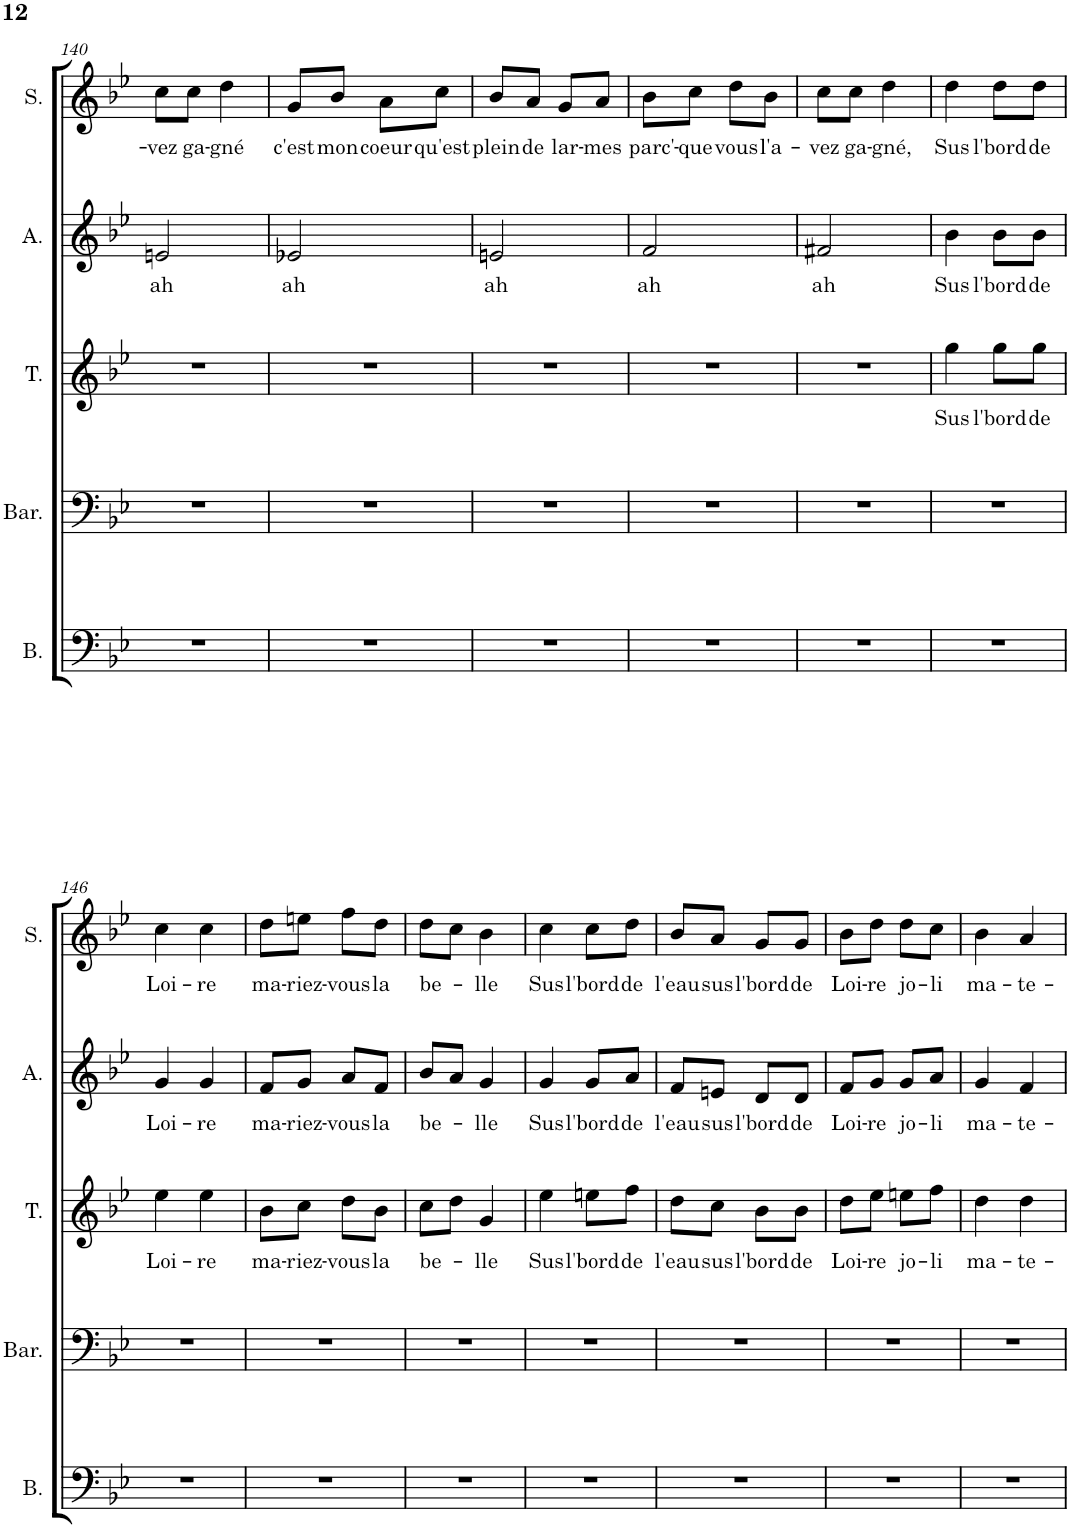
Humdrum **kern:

**kern	**kern	**kern	**text	**kern	**text	**kern	**text
*part5	*part4	*part3	*part3	*part2	*part2	*part1	*part1
*staff5	*staff4	*staff3	*staff3	*staff2	*staff2	*staff1	*staff1
*I"Bass	*I"Baryton	*I"Ténor	*	*I"Alto	*	*I"Soprano	*
*I'B.	*I'Bar.	*I'T.	*	*I'A.	*	*I'S.	*
!!LO:PB:g=z
*clefF4	*clefF4	*clefG2	*	*clefG2	*	*clefG2	*
*k[b-e-]	*k[b-e-]	*k[b-e-]	*	*k[b-e-]	*	*k[b-e-]	*
*M2/4	*M2/4	*M2/4	*	*M2/4	*	*M2/4	*
=140	=140	=140	=140	=140	=140	=140	=140
!	!	!	!	!	!LO:LY:b	!	!LO:LY:b
2r	2r	2r	.	2en/	ah	8cc\L	-vez
!	!	!	!	!	!	!	!LO:LY:b
.	.	.	.	.	.	8cc\J	ga-
!	!	!	!	!	!	!	!LO:LY:b
.	.	.	.	.	.	4dd\	-gné
=141	=141	=141	=141	=141	=141	=141	=141
!	!	!	!	!	!LO:LY:b	!	!LO:LY:b
2r	2r	2r	.	2e-X/	ah	8g/L	c'est
!	!	!	!	!	!	!	!LO:LY:b
.	.	.	.	.	.	8b-/J	mon
!	!	!	!	!	!	!	!LO:LY:b
.	.	.	.	.	.	8a\L	coeur
!	!	!	!	!	!	!	!LO:LY:b
.	.	.	.	.	.	8cc\J	qu'est
=142	=142	=142	=142	=142	=142	=142	=142
!	!	!	!	!	!LO:LY:b	!	!LO:LY:b
2r	2r	2r	.	2en/	ah	8b-/L	plein
!	!	!	!	!	!	!	!LO:LY:b
.	.	.	.	.	.	8a/J	de
!	!	!	!	!	!	!	!LO:LY:b
.	.	.	.	.	.	8g/L	lar-
!	!	!	!	!	!	!	!LO:LY:b
.	.	.	.	.	.	8a/J	-mes
=143	=143	=143	=143	=143	=143	=143	=143
!	!	!	!	!	!LO:LY:b	!	!LO:LY:b
2r	2r	2r	.	2f/	ah	8b-\L	parc'-
!	!	!	!	!	!	!	!LO:LY:b
.	.	.	.	.	.	8cc\J	-que
!	!	!	!	!	!	!	!LO:LY:b
.	.	.	.	.	.	8dd\L	vous
!	!	!	!	!	!	!	!LO:LY:b
.	.	.	.	.	.	8b-\J	l'a-
=144	=144	=144	=144	=144	=144	=144	=144
!	!	!	!	!	!LO:LY:b	!	!LO:LY:b
2r	2r	2r	.	2f#X/	ah	8cc\L	-vez
!	!	!	!	!	!	!	!LO:LY:b
.	.	.	.	.	.	8cc\J	ga-
!	!	!	!	!	!	!	!LO:LY:b
.	.	.	.	.	.	4dd\	-gné,
=145	=145	=145	=145	=145	=145	=145	=145
!	!	!	!LO:LY:b	!	!LO:LY:b	!	!LO:LY:b
2r	2r	4gg\	Sus	4b-\	Sus	4dd\	Sus
!	!	!	!LO:LY:b	!	!LO:LY:b	!	!LO:LY:b
.	.	8gg\L	l'bord	8b-\L	l'bord	8dd\L	l'bord
!	!	!	!LO:LY:b	!	!LO:LY:b	!	!LO:LY:b
.	.	8gg\J	de	8b-\J	de	8dd\J	de
!!LO:LB:g=z
=146	=146	=146	=146	=146	=146	=146	=146
!	!	!	!LO:LY:b	!	!LO:LY:b	!	!LO:LY:b
2r	2r	4ee-\	Loi-	4g/	Loi-	4cc\	Loi-
!	!	!	!LO:LY:b	!	!LO:LY:b	!	!LO:LY:b
.	.	4ee-\	-re	4g/	-re	4cc\	-re
=147	=147	=147	=147	=147	=147	=147	=147
!	!	!	!LO:LY:b	!	!LO:LY:b	!	!LO:LY:b
2r	2r	8b-\L	ma-	8f/L	ma-	8dd\L	ma-
!	!	!	!LO:LY:b	!	!LO:LY:b	!	!LO:LY:b
.	.	8cc\J	-riez-	8g/J	-riez-	8een\J	-riez-
!	!	!	!LO:LY:b	!	!LO:LY:b	!	!LO:LY:b
.	.	8dd\L	-vous	8a/L	-vous	8ff\L	-vous
!	!	!	!LO:LY:b	!	!LO:LY:b	!	!LO:LY:b
.	.	8b-\J	la	8f/J	la	8dd\J	la
=148	=148	=148	=148	=148	=148	=148	=148
!	!	!	!LO:LY:b	!	!LO:LY:b	!	!LO:LY:b
2r	2r	8cc\L	be-	8b-/L	be-	8dd\L	be-
.	.	8dd\J	.	8a/J	.	8cc\J	.
!	!	!	!LO:LY:b	!	!LO:LY:b	!	!LO:LY:b
.	.	4g/	-lle	4g/	-lle	4b-\	-lle
=149	=149	=149	=149	=149	=149	=149	=149
!	!	!	!LO:LY:b	!	!LO:LY:b	!	!LO:LY:b
2r	2r	4ee-\	Sus	4g/	Sus	4cc\	Sus
!	!	!	!LO:LY:b	!	!LO:LY:b	!	!LO:LY:b
.	.	8een\L	l'bord	8g/L	l'bord	8cc\L	l'bord
!	!	!	!LO:LY:b	!	!LO:LY:b	!	!LO:LY:b
.	.	8ff\J	de	8a/J	de	8dd\J	de
=150	=150	=150	=150	=150	=150	=150	=150
!	!	!	!LO:LY:b	!	!LO:LY:b	!	!LO:LY:b
2r	2r	8dd\L	l'eau	8f/L	l'eau	8b-/L	l'eau
!	!	!	!LO:LY:b	!	!LO:LY:b	!	!LO:LY:b
.	.	8cc\J	sus	8en/J	sus	8a/J	sus
!	!	!	!LO:LY:b	!	!LO:LY:b	!	!LO:LY:b
.	.	8b-\L	l'bord	8d/L	l'bord	8g/L	l'bord
!	!	!	!LO:LY:b	!	!LO:LY:b	!	!LO:LY:b
.	.	8b-\J	de	8d/J	de	8g/J	de
=151	=151	=151	=151	=151	=151	=151	=151
!	!	!	!LO:LY:b	!	!LO:LY:b	!	!LO:LY:b
2r	2r	8dd\L	Loi-	8f/L	Loi-	8b-\L	Loi-
!	!	!	!LO:LY:b	!	!LO:LY:b	!	!LO:LY:b
.	.	8ee-\J	-re	8g/J	-re	8dd\J	-re
!	!	!	!LO:LY:b	!	!LO:LY:b	!	!LO:LY:b
.	.	8een\L	jo-	8g/L	jo-	8dd\L	jo-
!	!	!	!LO:LY:b	!	!LO:LY:b	!	!LO:LY:b
.	.	8ff\J	-li	8a/J	-li	8cc\J	-li
=152	=152	=152	=152	=152	=152	=152	=152
!	!	!	!LO:LY:b	!	!LO:LY:b	!	!LO:LY:b
2r	2r	4dd\	ma-	4g/	ma-	4b-\	ma-
!	!	!	!LO:LY:b	!	!LO:LY:b	!	!LO:LY:b
.	.	4dd\	-te-	4f/	-te-	4a/	-te-
=	=	=	=	=	=	=	=
*-	*-	*-	*-	*-	*-	*-	*-
